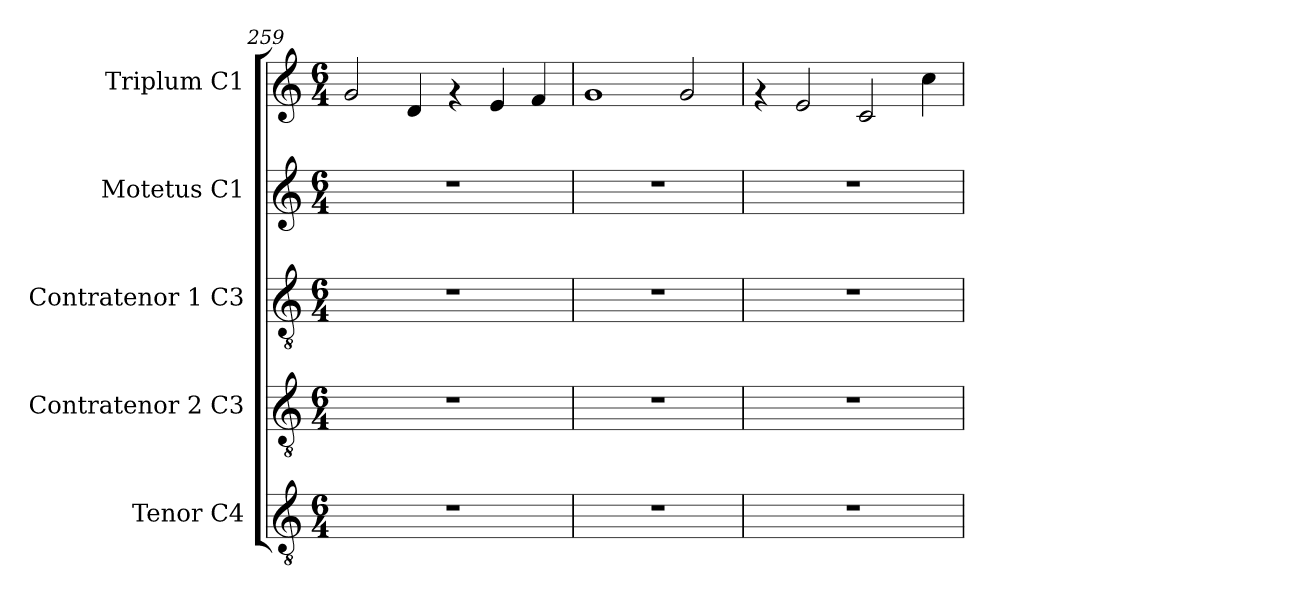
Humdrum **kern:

**kern	**kern	**kern	**kern	**kern	**text
*part5	*part4	*part3	*part2	*part1	*part1
*staff5	*staff4	*staff3	*staff2	*staff1	*staff1
*I"Tenor  C4	*I"Contratenor 2  C3	*I"Contratenor 1  C3	*I"Motetus  C1	*I"Triplum  C1	*
*I'T	*I'Ct2	*I'Ct1	*I'Mot	*I'Tr	*
*clefGv2	*clefGv2	*clefGv2	*clefG2	*clefG2	*
*k[]	*k[]	*k[]	*k[]	*k[]	*
*C:	*C:	*C:	*C:	*C:	*
*M6/4	*M6/4	*M6/4	*M6/4	*M6/4	*
=259	=259	=259	=259	=259	=259
!	!	!	!	!	!LO:LY:b:cj
1.r	1.r	1.r	1.r	2g/	--
!	!	!	!	!	!LO:LY:b:cj
.	.	.	.	4d/	--
.	.	.	.	4rf	.
!	!	!	!	!	!LO:LY:b:cj
.	.	.	.	4e/	--
!	!	!	!	!	!LO:LY:b:cj
.	.	.	.	4f/	--
=260	=260	=260	=260	=260	=260
!	!	!	!	!	!LO:LY:b:cj
1.r	1.r	1.r	1.r	1g	--
!	!	!	!	!	!LO:LY:b:cj
.	.	.	.	2g/	--
!!LO:LB:g=z
=261	=261	=261	=261	=261	=261
1.r	1.r	1.r	1.r	4rf	.
!	!	!	!	!	!LO:LY:b:cj
.	.	.	.	2e/	--
!	!	!	!	!	!LO:LY:b:cj
.	.	.	.	2c/	--
!	!	!	!	!	!LO:LY:b:cj
.	.	.	.	4cc\	--
=	=	=	=	=	=
*-	*-	*-	*-	*-	*-
